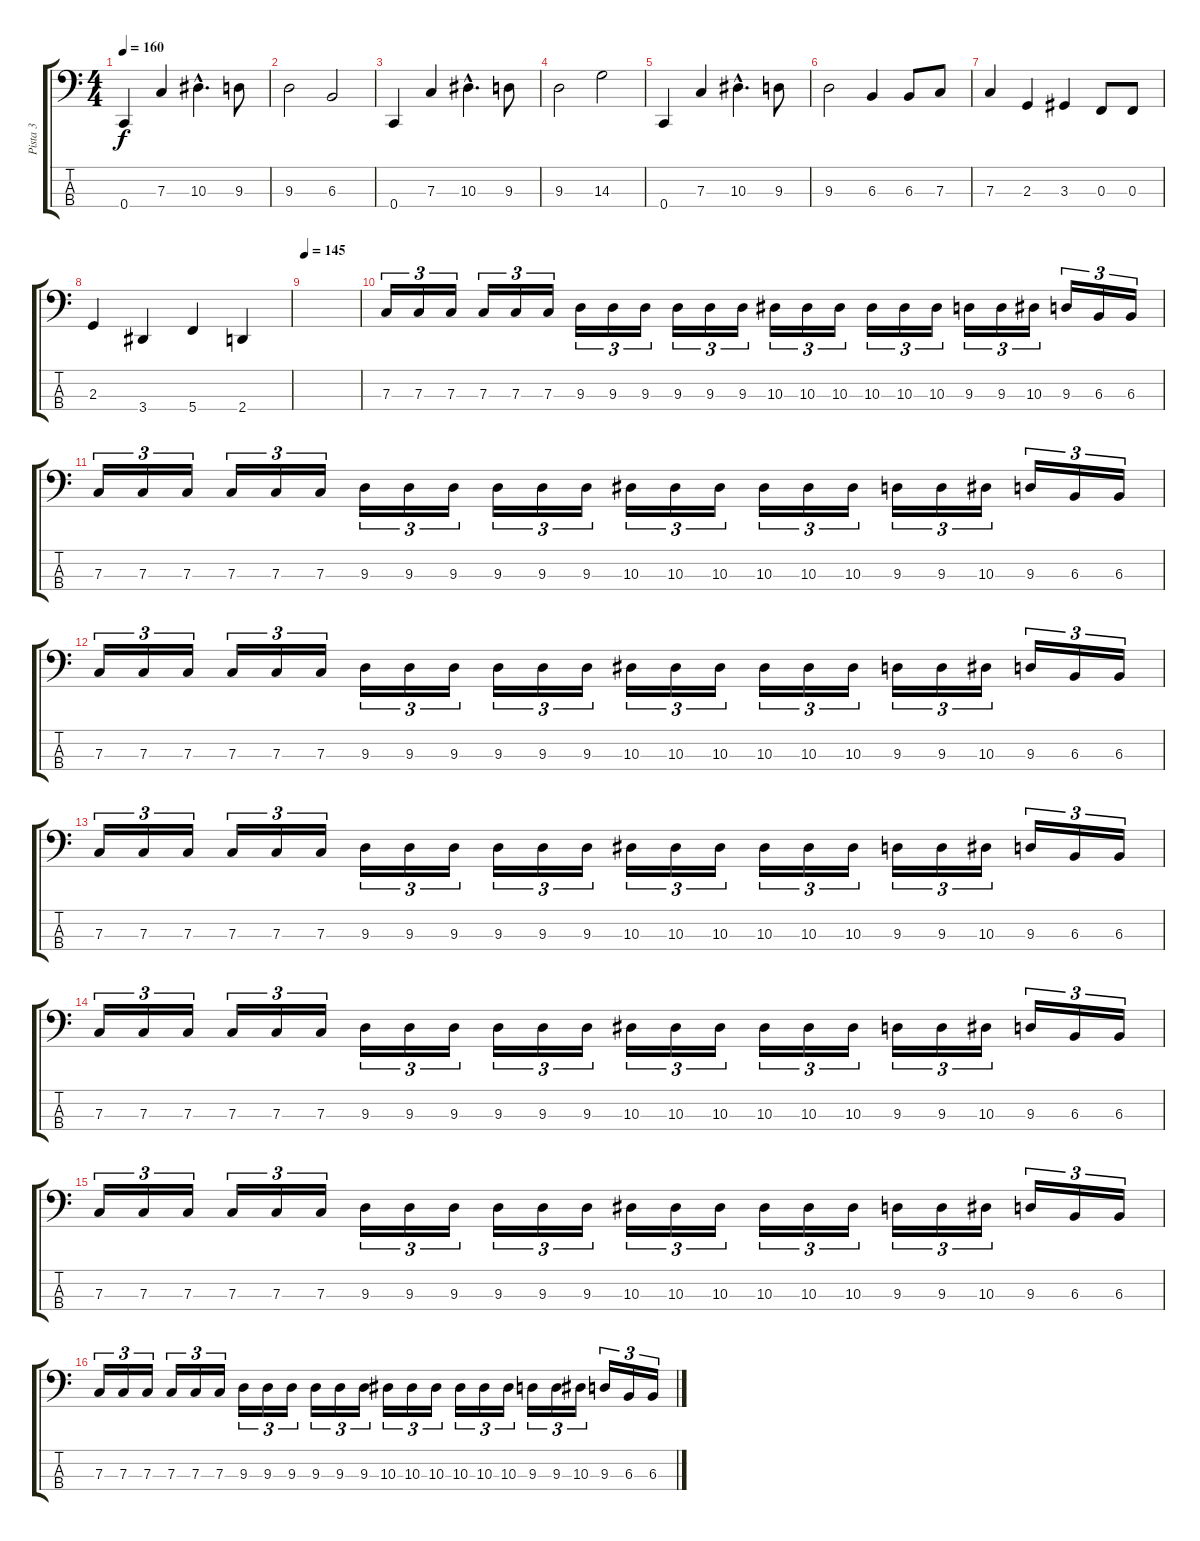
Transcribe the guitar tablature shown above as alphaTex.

\track ("Pista 3" "Pista 3") {instrument electricbassfinger}
\staff {score tabs}
\tuning (Eb2 Bb1 F1 C1) {hide}
\ts (4 4)
\tempo 160
\clef f4
\ks c
0.4.4{dy f} 7.3.4 10.3{hac}.4{d} 9.3.8 |
9.3.2 6.3.2 |
0.4.4 7.3.4 10.3{hac}.4{d} 9.3.8 |
9.3.2 14.3.2 |
0.4.4 7.3.4 10.3{hac}.4{d} 9.3.8 |
9.3.2 6.3.4 6.3.8 7.3.8 |
7.3.4 2.3.4 3.3.4 0.3.8 0.3.8 |
2.3.4 3.4.4 5.4.4 2.4.4 |
\tempo 145
|
7.3.16{tu (3 2)} 7.3.16{tu (3 2)} 7.3.16{tu (3 2)} 7.3.16{tu (3 2)} 7.3.16{tu (3 2)} 7.3.16{tu (3 2)} 9.3.16{tu (3 2)} 9.3.16{tu (3 2)} 9.3.16{tu (3 2)} 9.3.16{tu (3 2)} 9.3.16{tu (3 2)} 9.3.16{tu (3 2)} 10.3.16{tu (3 2)} 10.3.16{tu (3 2)} 10.3.16{tu (3 2)} 10.3.16{tu (3 2)} 10.3.16{tu (3 2)} 10.3.16{tu (3 2)} 9.3.16{tu (3 2)} 9.3.16{tu (3 2)} 10.3.16{tu (3 2)} 9.3.16{tu (3 2)} 6.3.16{tu (3 2)} 6.3.16{tu (3 2)} |
7.3.16{tu (3 2)} 7.3.16{tu (3 2)} 7.3.16{tu (3 2)} 7.3.16{tu (3 2)} 7.3.16{tu (3 2)} 7.3.16{tu (3 2)} 9.3.16{tu (3 2)} 9.3.16{tu (3 2)} 9.3.16{tu (3 2)} 9.3.16{tu (3 2)} 9.3.16{tu (3 2)} 9.3.16{tu (3 2)} 10.3.16{tu (3 2)} 10.3.16{tu (3 2)} 10.3.16{tu (3 2)} 10.3.16{tu (3 2)} 10.3.16{tu (3 2)} 10.3.16{tu (3 2)} 9.3.16{tu (3 2)} 9.3.16{tu (3 2)} 10.3.16{tu (3 2)} 9.3.16{tu (3 2)} 6.3.16{tu (3 2)} 6.3.16{tu (3 2)} |
7.3.16{tu (3 2)} 7.3.16{tu (3 2)} 7.3.16{tu (3 2)} 7.3.16{tu (3 2)} 7.3.16{tu (3 2)} 7.3.16{tu (3 2)} 9.3.16{tu (3 2)} 9.3.16{tu (3 2)} 9.3.16{tu (3 2)} 9.3.16{tu (3 2)} 9.3.16{tu (3 2)} 9.3.16{tu (3 2)} 10.3.16{tu (3 2)} 10.3.16{tu (3 2)} 10.3.16{tu (3 2)} 10.3.16{tu (3 2)} 10.3.16{tu (3 2)} 10.3.16{tu (3 2)} 9.3.16{tu (3 2)} 9.3.16{tu (3 2)} 10.3.16{tu (3 2)} 9.3.16{tu (3 2)} 6.3.16{tu (3 2)} 6.3.16{tu (3 2)} |
7.3.16{tu (3 2)} 7.3.16{tu (3 2)} 7.3.16{tu (3 2)} 7.3.16{tu (3 2)} 7.3.16{tu (3 2)} 7.3.16{tu (3 2)} 9.3.16{tu (3 2)} 9.3.16{tu (3 2)} 9.3.16{tu (3 2)} 9.3.16{tu (3 2)} 9.3.16{tu (3 2)} 9.3.16{tu (3 2)} 10.3.16{tu (3 2)} 10.3.16{tu (3 2)} 10.3.16{tu (3 2)} 10.3.16{tu (3 2)} 10.3.16{tu (3 2)} 10.3.16{tu (3 2)} 9.3.16{tu (3 2)} 9.3.16{tu (3 2)} 10.3.16{tu (3 2)} 9.3.16{tu (3 2)} 6.3.16{tu (3 2)} 6.3.16{tu (3 2)} |
7.3.16{tu (3 2)} 7.3.16{tu (3 2)} 7.3.16{tu (3 2)} 7.3.16{tu (3 2)} 7.3.16{tu (3 2)} 7.3.16{tu (3 2)} 9.3.16{tu (3 2)} 9.3.16{tu (3 2)} 9.3.16{tu (3 2)} 9.3.16{tu (3 2)} 9.3.16{tu (3 2)} 9.3.16{tu (3 2)} 10.3.16{tu (3 2)} 10.3.16{tu (3 2)} 10.3.16{tu (3 2)} 10.3.16{tu (3 2)} 10.3.16{tu (3 2)} 10.3.16{tu (3 2)} 9.3.16{tu (3 2)} 9.3.16{tu (3 2)} 10.3.16{tu (3 2)} 9.3.16{tu (3 2)} 6.3.16{tu (3 2)} 6.3.16{tu (3 2)} |
7.3.16{tu (3 2)} 7.3.16{tu (3 2)} 7.3.16{tu (3 2)} 7.3.16{tu (3 2)} 7.3.16{tu (3 2)} 7.3.16{tu (3 2)} 9.3.16{tu (3 2)} 9.3.16{tu (3 2)} 9.3.16{tu (3 2)} 9.3.16{tu (3 2)} 9.3.16{tu (3 2)} 9.3.16{tu (3 2)} 10.3.16{tu (3 2)} 10.3.16{tu (3 2)} 10.3.16{tu (3 2)} 10.3.16{tu (3 2)} 10.3.16{tu (3 2)} 10.3.16{tu (3 2)} 9.3.16{tu (3 2)} 9.3.16{tu (3 2)} 10.3.16{tu (3 2)} 9.3.16{tu (3 2)} 6.3.16{tu (3 2)} 6.3.16{tu (3 2)} |
7.3.16{tu (3 2)} 7.3.16{tu (3 2)} 7.3.16{tu (3 2)} 7.3.16{tu (3 2)} 7.3.16{tu (3 2)} 7.3.16{tu (3 2)} 9.3.16{tu (3 2)} 9.3.16{tu (3 2)} 9.3.16{tu (3 2)} 9.3.16{tu (3 2)} 9.3.16{tu (3 2)} 9.3.16{tu (3 2)} 10.3.16{tu (3 2)} 10.3.16{tu (3 2)} 10.3.16{tu (3 2)} 10.3.16{tu (3 2)} 10.3.16{tu (3 2)} 10.3.16{tu (3 2)} 9.3.16{tu (3 2)} 9.3.16{tu (3 2)} 10.3.16{tu (3 2)} 9.3.16{tu (3 2)} 6.3.16{tu (3 2)} 6.3.16{tu (3 2)}
